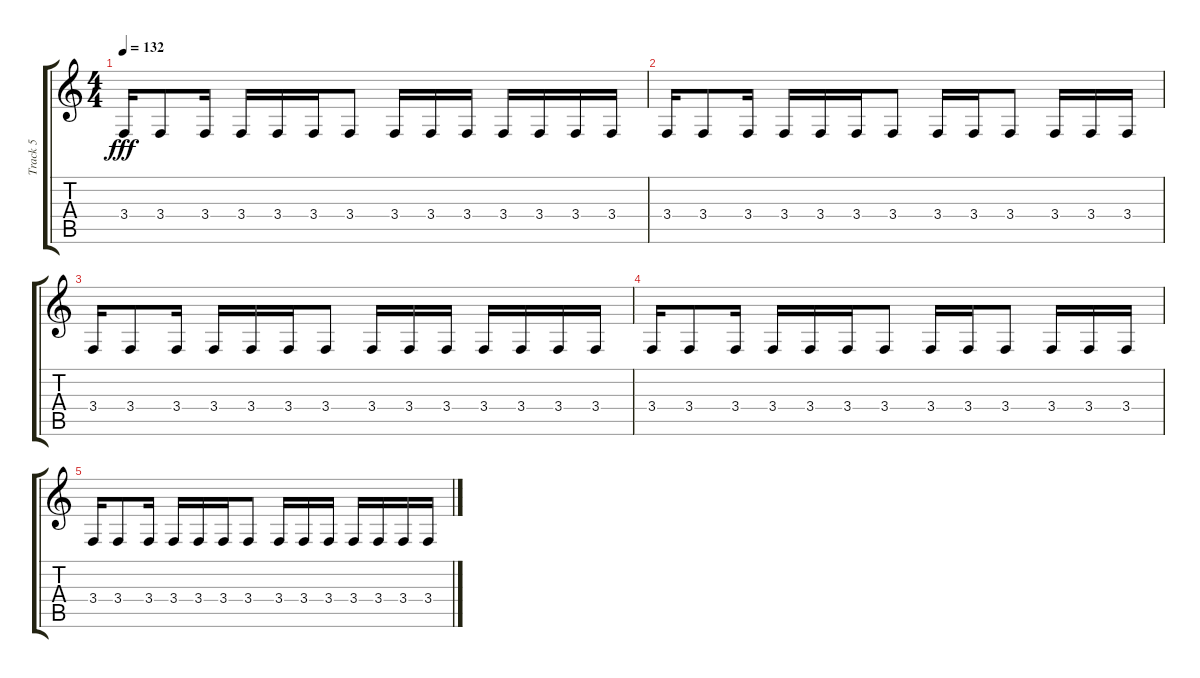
\track ("Track 5" "Track 5") {instrument oboe}
\staff {score tabs}
\tuning (E4 B3 G3 D3 A2 E2) {hide}
\ts (4 4)
\tempo 132
\clef g2
\ks c
3.4.16{dy fff} 3.4.8 3.4.16 3.4.16 3.4.16 3.4.16 3.4.8 3.4.16 3.4.16 3.4.16 3.4.16 3.4.16 3.4.16 3.4.16 |
3.4.16 3.4.8 3.4.16 3.4.16 3.4.16 3.4.16 3.4.8 3.4.16 3.4.16 3.4.8 3.4.16 3.4.16 3.4.16 |
3.4.16 3.4.8 3.4.16 3.4.16 3.4.16 3.4.16 3.4.8 3.4.16 3.4.16 3.4.16 3.4.16 3.4.16 3.4.16 3.4.16 |
3.4.16 3.4.8 3.4.16 3.4.16 3.4.16 3.4.16 3.4.8 3.4.16 3.4.16 3.4.8 3.4.16 3.4.16 3.4.16 |
3.4.16 3.4.8 3.4.16 3.4.16 3.4.16 3.4.16 3.4.8 3.4.16 3.4.16 3.4.16 3.4.16 3.4.16 3.4.16 3.4.16
